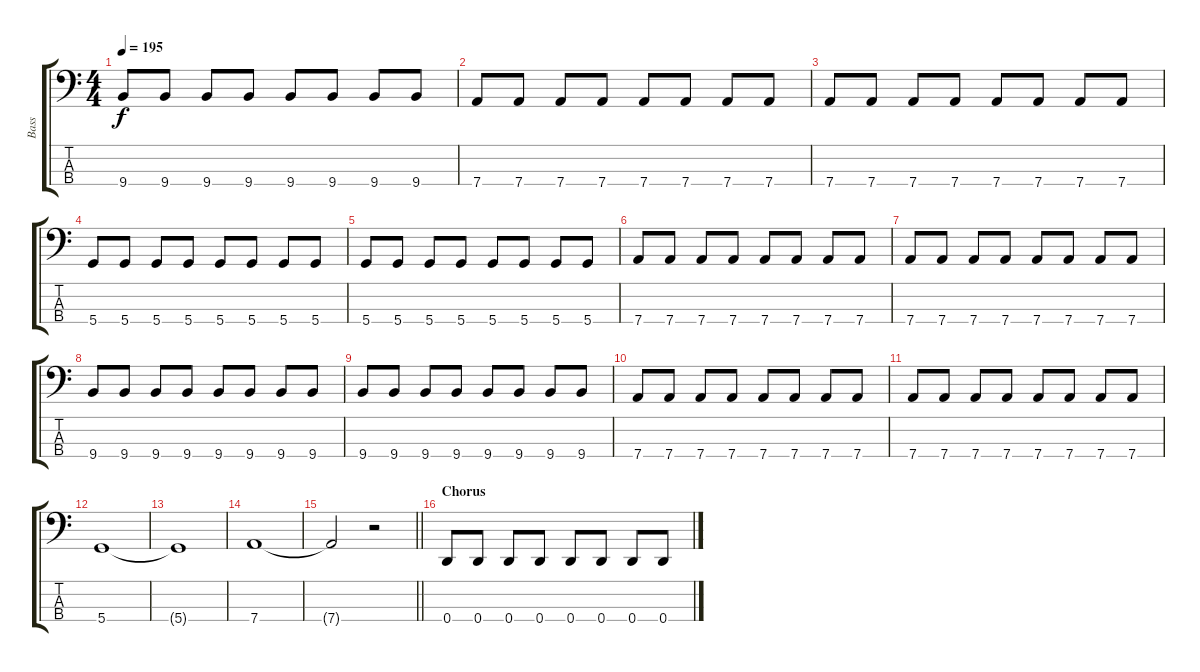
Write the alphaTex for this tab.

\track ("Bass" "Bass") {instrument electricbassfinger}
\staff {score tabs}
\tuning (G2 D2 A1 D1) {hide}
\ts (4 4)
\tempo 195
\clef f4
\ks c
9.4.8{dy f} 9.4.8 9.4.8 9.4.8 9.4.8 9.4.8 9.4.8 9.4.8 |
7.4.8 7.4.8 7.4.8 7.4.8 7.4.8 7.4.8 7.4.8 7.4.8 |
7.4.8 7.4.8 7.4.8 7.4.8 7.4.8 7.4.8 7.4.8 7.4.8 |
5.4.8 5.4.8 5.4.8 5.4.8 5.4.8 5.4.8 5.4.8 5.4.8 |
5.4.8 5.4.8 5.4.8 5.4.8 5.4.8 5.4.8 5.4.8 5.4.8 |
7.4.8 7.4.8 7.4.8 7.4.8 7.4.8 7.4.8 7.4.8 7.4.8 |
7.4.8 7.4.8 7.4.8 7.4.8 7.4.8 7.4.8 7.4.8 7.4.8 |
9.4.8 9.4.8 9.4.8 9.4.8 9.4.8 9.4.8 9.4.8 9.4.8 |
9.4.8 9.4.8 9.4.8 9.4.8 9.4.8 9.4.8 9.4.8 9.4.8 |
7.4.8 7.4.8 7.4.8 7.4.8 7.4.8 7.4.8 7.4.8 7.4.8 |
7.4.8 7.4.8 7.4.8 7.4.8 7.4.8 7.4.8 7.4.8 7.4.8 |
5.4.1 |
5.4{t}.1 |
7.4.1 |
\barLineRight lightlight
7.4{t}.2 r.2 |
\section ("" "Chorus")
0.4.8 0.4.8 0.4.8 0.4.8 0.4.8 0.4.8 0.4.8 0.4.8
